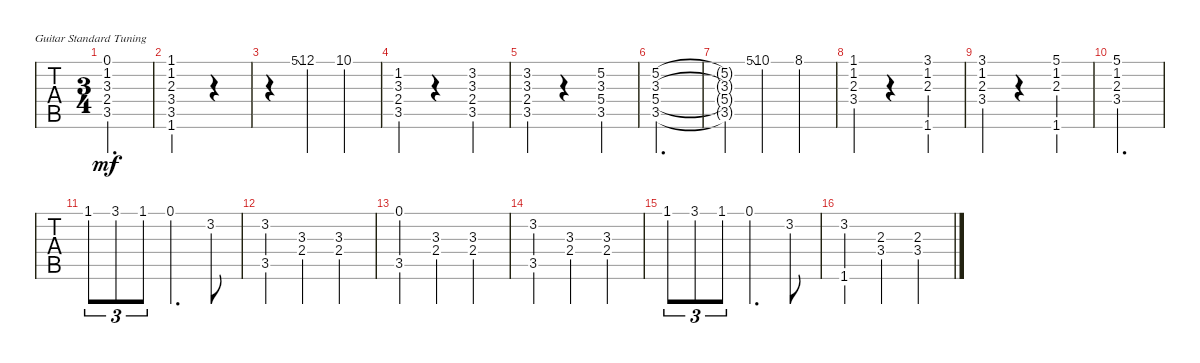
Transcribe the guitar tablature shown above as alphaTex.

\bracketExtendMode groupsimilarinstruments
\singleTrackTrackNamePolicy hidden
\multiTrackTrackNamePolicy hidden
\firstSystemTrackNameOrientation horizontal
\otherSystemsTrackNameOrientation horizontal
\track ("Guitar Standard" "Guitar Sta") {instrument acousticguitarnylon}
\staff {tabs}
\tuning (E4 B3 G3 D3 A2 E2)
\ts (3 4)
\tempo (90 hide)
\clef g2
\ks f
(0.1 1.2 3.3 2.4 3.5).2{d dy mf} |
(1.6 3.5 3.4 2.3 1.2 1.1).2 r.4 |
r.4 5.1{ss}.8{gr} 12.1.4 10.1.4 |
(1.2 3.3 2.4 3.5).4 r.4 (3.2 3.3 2.4 3.5).4 |
(3.5 2.4 3.3 3.2).4 r.4 (5.2 3.3 5.4 3.5).4 |
(3.5 5.4 3.3 5.2).2{d} |
(3.5{t} 5.4{t} 3.3{t} 5.2{t}).4 5.1{ss}.8{gr} 10.1.4 8.1.4 |
(1.1 1.2 2.3 3.4).4 r.4 (3.1 1.2 2.3 1.6).4 |
(3.4 2.3 1.2 3.1).4 r.4 (5.1 1.2 2.3 1.6).4 |
(3.4 2.3 1.2 5.1).2{d} |
1.1.8{tu (3 2)} 3.1.8{tu (3 2)} 1.1.8{tu (3 2)} 0.1.4{d} 3.2.8 |
(3.2 3.5).4 (2.4 3.3).4 (2.4 3.3).4 |
(3.5 0.1).4 (2.4 3.3).4 (2.4 3.3).4 |
(3.2 3.5).4 (2.4 3.3).4 (2.4 3.3).4 |
1.1.8{tu (3 2)} 3.1.8{tu (3 2)} 1.1.8{tu (3 2)} 0.1.4{d} 3.2.8 |
(3.2 1.6).4 (3.4 2.3).4 (2.3 3.4).4
